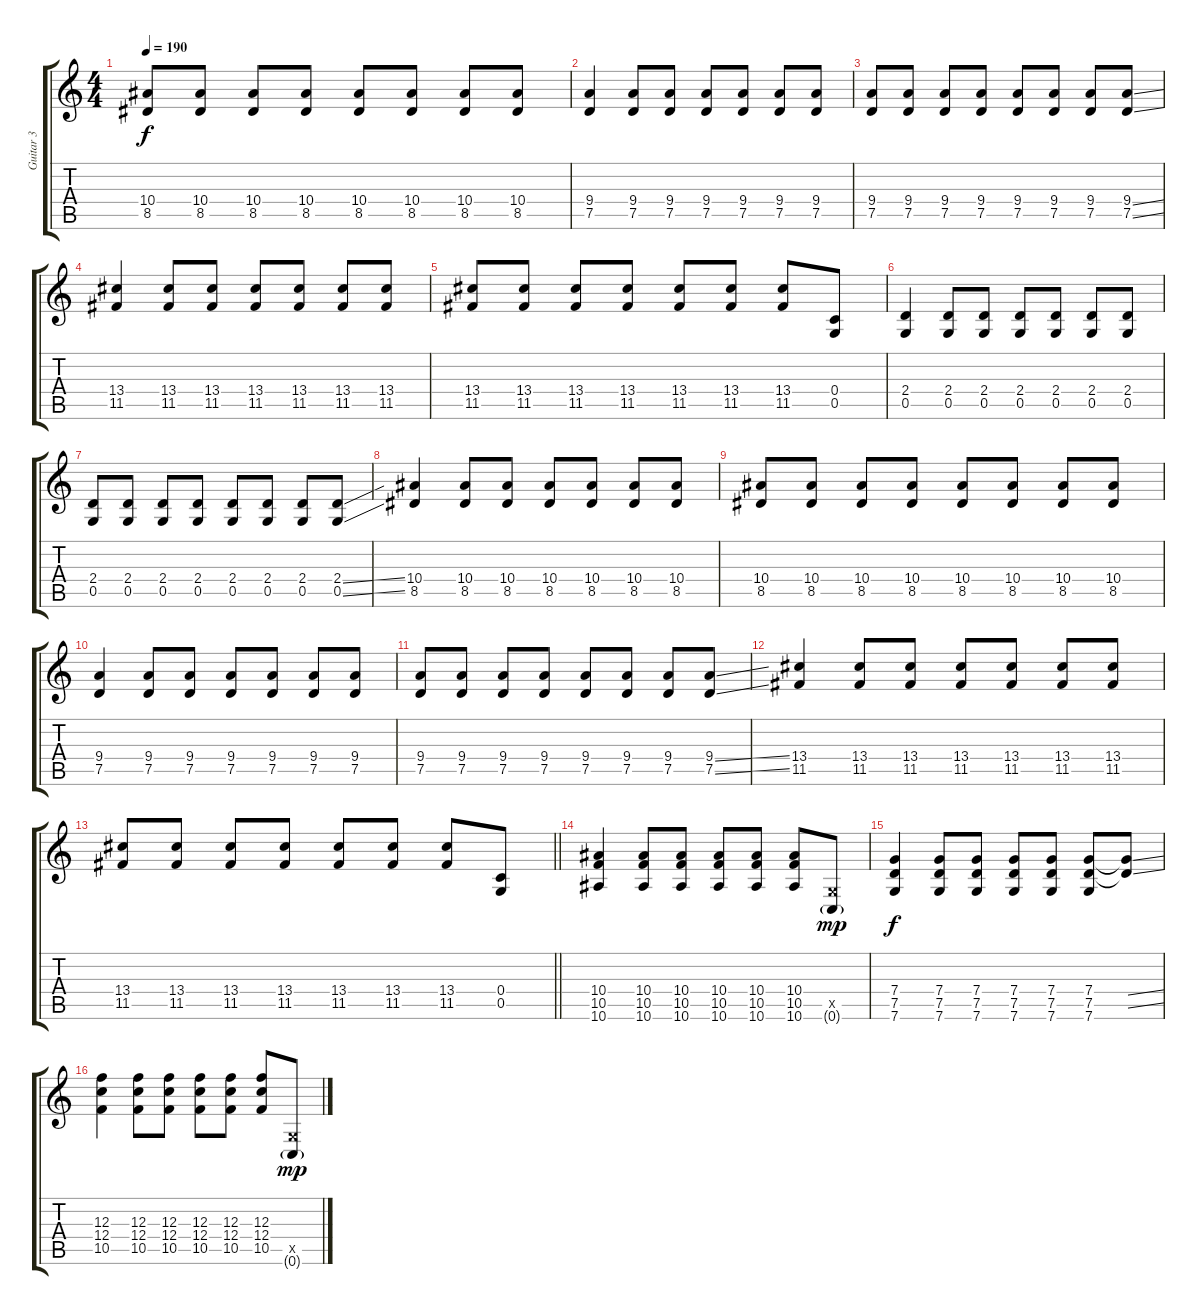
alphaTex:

\track ("Guitar 3" "Guitar 3") {instrument overdrivenguitar}
\staff {score tabs}
\tuning (D4 A3 F3 C3 G2 C2) {hide}
\ts (4 4)
\tempo 190
\clef g2
\ks c
(10.4 8.5).8{dy f} (10.4 8.5).8 (10.4 8.5).8 (10.4 8.5).8 (10.4 8.5).8 (10.4 8.5).8 (10.4 8.5).8 (10.4 8.5).8 |
(9.4 7.5).4 (9.4 7.5).8 (9.4 7.5).8 (9.4 7.5).8 (9.4 7.5).8 (9.4 7.5).8 (9.4 7.5).8 |
(9.4 7.5).8 (9.4 7.5).8 (9.4 7.5).8 (9.4 7.5).8 (9.4 7.5).8 (9.4 7.5).8 (9.4 7.5).8 (9.4{ss} 7.5{ss}).8 |
(13.4 11.5).4 (13.4 11.5).8 (13.4 11.5).8 (13.4 11.5).8 (13.4 11.5).8 (13.4 11.5).8 (13.4 11.5).8 |
(13.4 11.5).8 (13.4 11.5).8 (13.4 11.5).8 (13.4 11.5).8 (13.4 11.5).8 (13.4 11.5).8 (13.4 11.5).8 (0.4 0.5).8 |
(2.4 0.5).4 (2.4 0.5).8 (2.4 0.5).8 (2.4 0.5).8 (2.4 0.5).8 (2.4 0.5).8 (2.4 0.5).8 |
(2.4 0.5).8 (2.4 0.5).8 (2.4 0.5).8 (2.4 0.5).8 (2.4 0.5).8 (2.4 0.5).8 (2.4 0.5).8 (2.4{ss} 0.5{ss}).8 |
(10.4 8.5).4 (10.4 8.5).8 (10.4 8.5).8 (10.4 8.5).8 (10.4 8.5).8 (10.4 8.5).8 (10.4 8.5).8 |
(10.4 8.5).8 (10.4 8.5).8 (10.4 8.5).8 (10.4 8.5).8 (10.4 8.5).8 (10.4 8.5).8 (10.4 8.5).8 (10.4 8.5).8 |
(9.4 7.5).4 (9.4 7.5).8 (9.4 7.5).8 (9.4 7.5).8 (9.4 7.5).8 (9.4 7.5).8 (9.4 7.5).8 |
(9.4 7.5).8 (9.4 7.5).8 (9.4 7.5).8 (9.4 7.5).8 (9.4 7.5).8 (9.4 7.5).8 (9.4 7.5).8 (9.4{ss} 7.5{ss}).8 |
(13.4 11.5).4 (13.4 11.5).8 (13.4 11.5).8 (13.4 11.5).8 (13.4 11.5).8 (13.4 11.5).8 (13.4 11.5).8 |
\barLineRight lightlight
(13.4 11.5).8 (13.4 11.5).8 (13.4 11.5).8 (13.4 11.5).8 (13.4 11.5).8 (13.4 11.5).8 (13.4 11.5).8 (0.4 0.5).8 |
\section ("" "")
(10.4 10.5 10.6).4 (10.4 10.5 10.6).8 (10.4 10.5 10.6).8 (10.4 10.5 10.6).8 (10.4 10.5 10.6).8 (10.4 10.5 10.6).8 (0.5{x} 0.6{g}).8{dy mp} |
(7.4 7.5 7.6).4{dy f} (7.4 7.5 7.6).8 (7.4 7.5 7.6).8 (7.4 7.5 7.6).8 (7.4 7.5 7.6).8 (7.4 7.5 7.6).8 (7.4{ss t} 7.5{ss t}).8 |
(12.3 12.4 10.5).4 (12.3 12.4 10.5).8 (12.3 12.4 10.5).8 (12.3 12.4 10.5).8 (12.3 12.4 10.5).8 (12.3 12.4 10.5).8 (0.5{x} 0.6{g}).8{dy mp}
